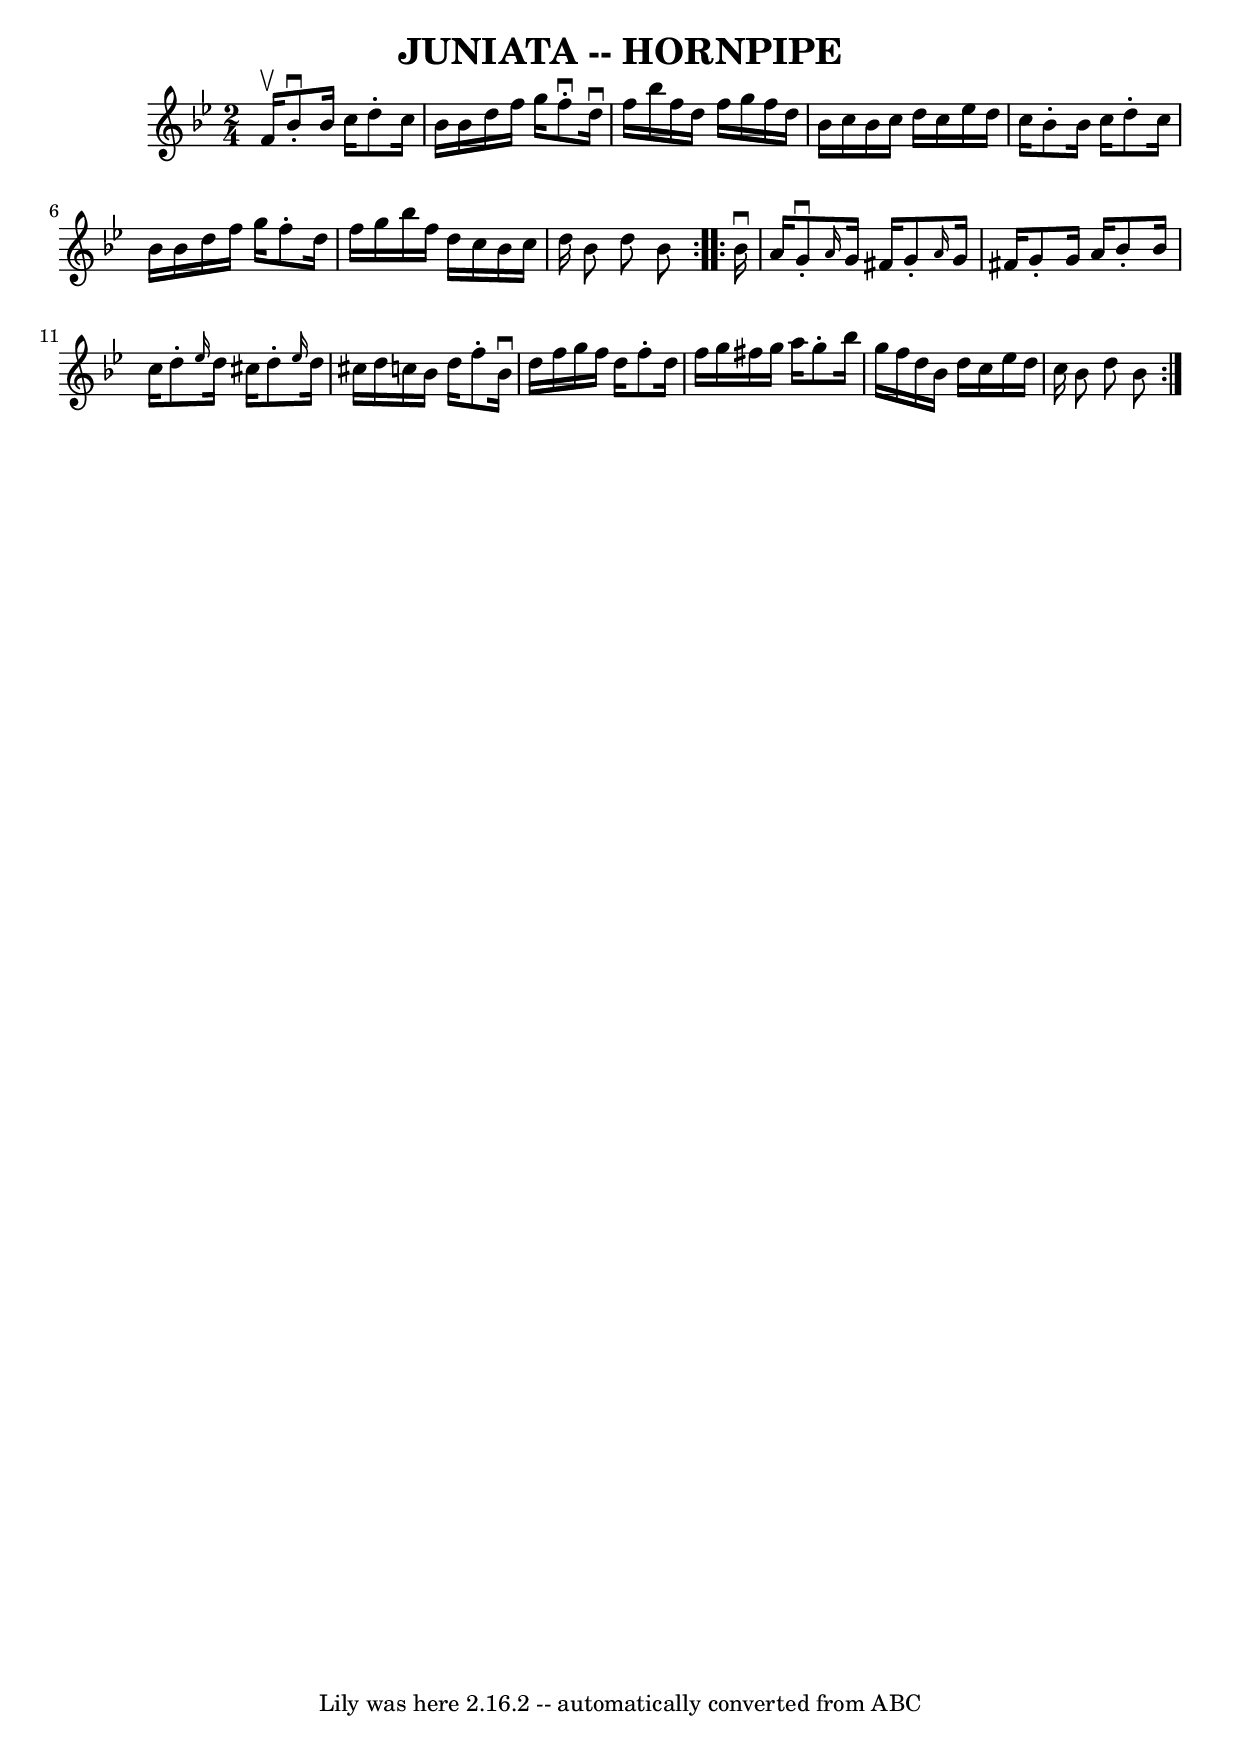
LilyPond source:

\version "2.16.2"
\include "Mammoth.ily"
\header {
  %% book = "Cole's 1000 Fiddle Tunes"
  crossRefNumber = "1"
  footnotes = ""
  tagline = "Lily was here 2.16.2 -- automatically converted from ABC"
  title = "JUNIATA -- HORNPIPE"

}
voicedefault =  {



  \repeat volta 2 {

    \time 2/4 
    \key bes \major f'16^\upbow       |
    bes'8^\downbow-.   
    bes'16 c''16 d''8-. c''16 bes'16    |
    bes'16 d''16    
    f''16 g''16 f''8^\downbow-. d''16^\downbow f''16    |
    
    bes''16 f''16 d''16 f''16 g''16 f''16 d''16 bes'16     |
    c''16 bes'16 c''16 d''16 c''16 ees''16 d''16    
    c''16    | |
    bes'8-. bes'16 c''16 d''8-. c''16  
    bes'16    |
    bes'16 d''16 f''16 g''16 f''8-. d''16    
    f''16    |
    g''16 bes''16 f''16 d''16 c''16 bes'16    
    c''16 d''16    |
    bes'8 d''8 bes'8    
  }     
  \repeat volta 2 {
    
    bes'16^\downbow a'16        |
    g'8^\downbow-. \grace { a'16  
			  }  
    g'16 fis'16 g'8-. \grace { a'16  
			      } g'16 fis'!16    |
    
    g'8-. g'16 a'16 bes'8-. bes'16 c''16    |
    d''8-. 
    \grace { ees''16  
	   } d''16 cis''16 d''8-. \grace { ees''16  
					  }   
    d''16 cis''!16    |
    d''16 c''!16 bes'16 d''16 f''8-.   
    bes'16^\downbow d''16    | |
    f''16 g''16 f''16    
    d''16 f''8-. d''16 f''16    |
    g''16 fis''16 g''16    
    a''16 g''8-. bes''16 g''16    |
    f''16 d''16 bes'16    
    d''16 c''16 ees''16 d''16 c''16    |
    bes'8 d''8    
    bes'8    
  }   

}

\score{
  <<

    \context Staff="default"
    {
      \voicedefault 
      
    }

  >>
  \layout {
    
  }
  \midi {
  }

}
